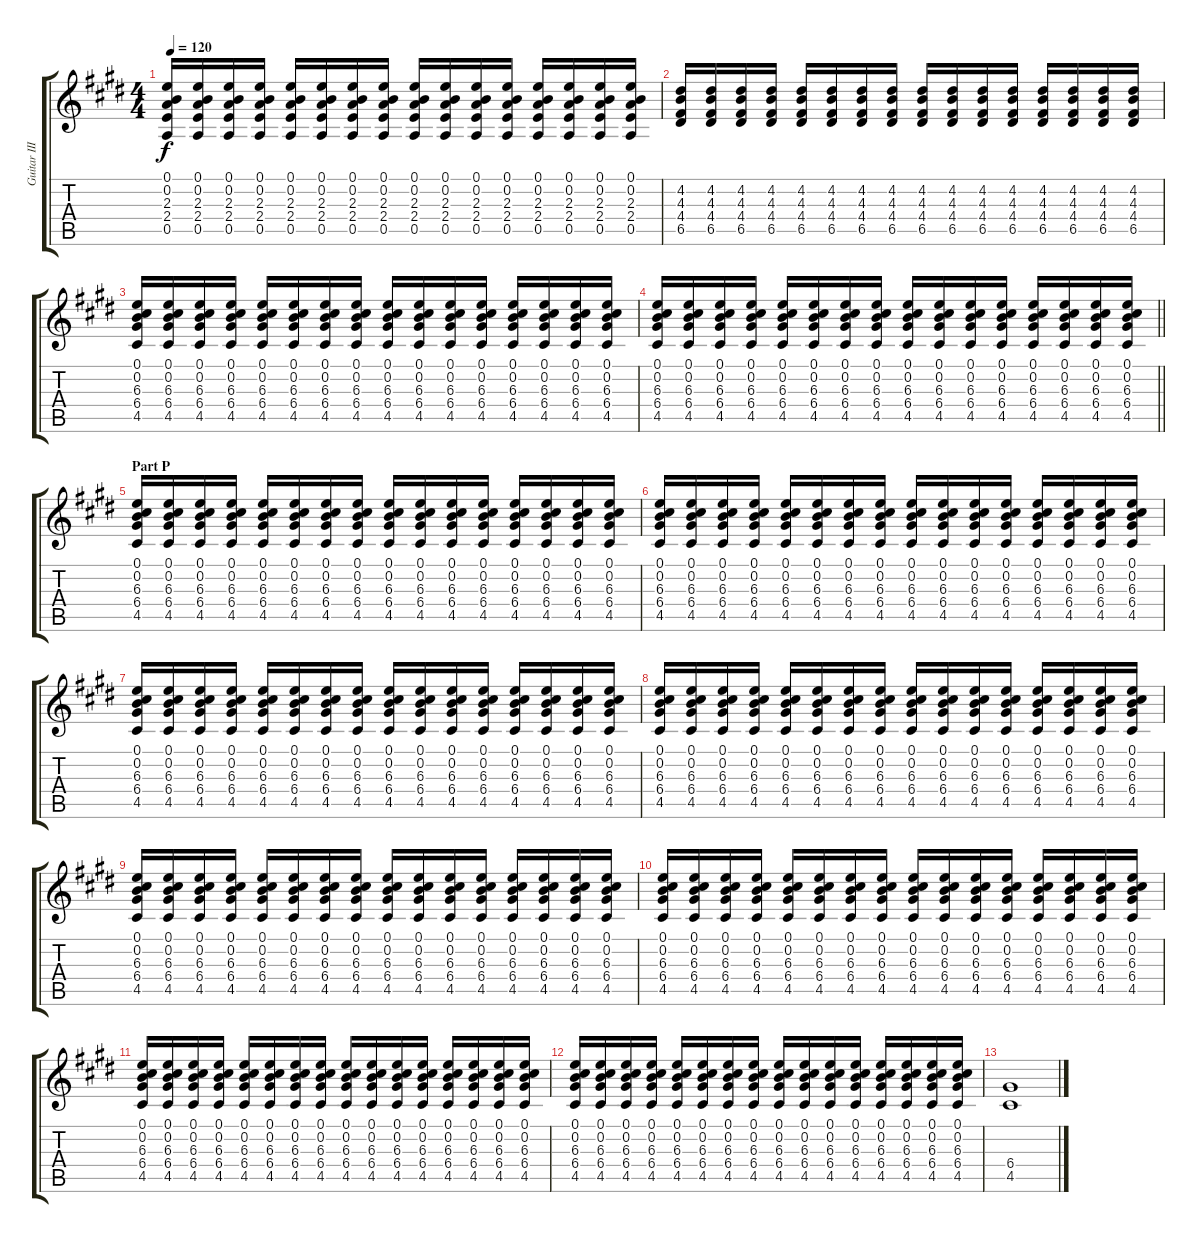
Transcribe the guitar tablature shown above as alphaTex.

\track ("Guitar III (Inoran)" "Guitar III") {instrument distortionguitar}
\staff {score tabs}
\tuning (E4 B3 G3 D3 A2 E2) {hide}
\ts (4 4)
\tempo 120
\clef g2
\ks e
(0.1 0.2 2.3 2.4 0.5).16{dy f} (0.1 0.2 2.3 2.4 0.5).16 (0.1 0.2 2.3 2.4 0.5).16 (0.1 0.2 2.3 2.4 0.5).16 (0.1 0.2 2.3 2.4 0.5).16 (0.1 0.2 2.3 2.4 0.5).16 (0.1 0.2 2.3 2.4 0.5).16 (0.1 0.2 2.3 2.4 0.5).16 (0.1 0.2 2.3 2.4 0.5).16 (0.1 0.2 2.3 2.4 0.5).16 (0.1 0.2 2.3 2.4 0.5).16 (0.1 0.2 2.3 2.4 0.5).16 (0.1 0.2 2.3 2.4 0.5).16 (0.1 0.2 2.3 2.4 0.5).16 (0.1 0.2 2.3 2.4 0.5).16 (0.1 0.2 2.3 2.4 0.5).16 |
(4.2 4.3 4.4 6.5).16 (4.2 4.3 4.4 6.5).16 (4.2 4.3 4.4 6.5).16 (4.2 4.3 4.4 6.5).16 (4.2 4.3 4.4 6.5).16 (4.2 4.3 4.4 6.5).16 (4.2 4.3 4.4 6.5).16 (4.2 4.3 4.4 6.5).16 (4.2 4.3 4.4 6.5).16 (4.2 4.3 4.4 6.5).16 (4.2 4.3 4.4 6.5).16 (4.2 4.3 4.4 6.5).16 (4.2 4.3 4.4 6.5).16 (4.2 4.3 4.4 6.5).16 (4.2 4.3 4.4 6.5).16 (4.2 4.3 4.4 6.5).16 |
(0.1 0.2 6.3 6.4 4.5).16 (0.1 0.2 6.3 6.4 4.5).16 (0.1 0.2 6.3 6.4 4.5).16 (0.1 0.2 6.3 6.4 4.5).16 (0.1 0.2 6.3 6.4 4.5).16 (0.1 0.2 6.3 6.4 4.5).16 (0.1 0.2 6.3 6.4 4.5).16 (0.1 0.2 6.3 6.4 4.5).16 (0.1 0.2 6.3 6.4 4.5).16 (0.1 0.2 6.3 6.4 4.5).16 (0.1 0.2 6.3 6.4 4.5).16 (0.1 0.2 6.3 6.4 4.5).16 (0.1 0.2 6.3 6.4 4.5).16 (0.1 0.2 6.3 6.4 4.5).16 (0.1 0.2 6.3 6.4 4.5).16 (0.1 0.2 6.3 6.4 4.5).16 |
\barLineRight lightlight
(0.1 0.2 6.3 6.4 4.5).16 (0.1 0.2 6.3 6.4 4.5).16 (0.1 0.2 6.3 6.4 4.5).16 (0.1 0.2 6.3 6.4 4.5).16 (0.1 0.2 6.3 6.4 4.5).16 (0.1 0.2 6.3 6.4 4.5).16 (0.1 0.2 6.3 6.4 4.5).16 (0.1 0.2 6.3 6.4 4.5).16 (0.1 0.2 6.3 6.4 4.5).16 (0.1 0.2 6.3 6.4 4.5).16 (0.1 0.2 6.3 6.4 4.5).16 (0.1 0.2 6.3 6.4 4.5).16 (0.1 0.2 6.3 6.4 4.5).16 (0.1 0.2 6.3 6.4 4.5).16 (0.1 0.2 6.3 6.4 4.5).16 (0.1 0.2 6.3 6.4 4.5).16 |
\section ("" "Part P")
(0.1 0.2 6.3 6.4 4.5).16 (0.1 0.2 6.3 6.4 4.5).16 (0.1 0.2 6.3 6.4 4.5).16 (0.1 0.2 6.3 6.4 4.5).16 (0.1 0.2 6.3 6.4 4.5).16 (0.1 0.2 6.3 6.4 4.5).16 (0.1 0.2 6.3 6.4 4.5).16 (0.1 0.2 6.3 6.4 4.5).16 (0.1 0.2 6.3 6.4 4.5).16 (0.1 0.2 6.3 6.4 4.5).16 (0.1 0.2 6.3 6.4 4.5).16 (0.1 0.2 6.3 6.4 4.5).16 (0.1 0.2 6.3 6.4 4.5).16 (0.1 0.2 6.3 6.4 4.5).16 (0.1 0.2 6.3 6.4 4.5).16 (0.1 0.2 6.3 6.4 4.5).16 |
(0.1 0.2 6.3 6.4 4.5).16 (0.1 0.2 6.3 6.4 4.5).16 (0.1 0.2 6.3 6.4 4.5).16 (0.1 0.2 6.3 6.4 4.5).16 (0.1 0.2 6.3 6.4 4.5).16 (0.1 0.2 6.3 6.4 4.5).16 (0.1 0.2 6.3 6.4 4.5).16 (0.1 0.2 6.3 6.4 4.5).16 (0.1 0.2 6.3 6.4 4.5).16 (0.1 0.2 6.3 6.4 4.5).16 (0.1 0.2 6.3 6.4 4.5).16 (0.1 0.2 6.3 6.4 4.5).16 (0.1 0.2 6.3 6.4 4.5).16 (0.1 0.2 6.3 6.4 4.5).16 (0.1 0.2 6.3 6.4 4.5).16 (0.1 0.2 6.3 6.4 4.5).16 |
(0.1 0.2 6.3 6.4 4.5).16 (0.1 0.2 6.3 6.4 4.5).16 (0.1 0.2 6.3 6.4 4.5).16 (0.1 0.2 6.3 6.4 4.5).16 (0.1 0.2 6.3 6.4 4.5).16 (0.1 0.2 6.3 6.4 4.5).16 (0.1 0.2 6.3 6.4 4.5).16 (0.1 0.2 6.3 6.4 4.5).16 (0.1 0.2 6.3 6.4 4.5).16 (0.1 0.2 6.3 6.4 4.5).16 (0.1 0.2 6.3 6.4 4.5).16 (0.1 0.2 6.3 6.4 4.5).16 (0.1 0.2 6.3 6.4 4.5).16 (0.1 0.2 6.3 6.4 4.5).16 (0.1 0.2 6.3 6.4 4.5).16 (0.1 0.2 6.3 6.4 4.5).16 |
(0.1 0.2 6.3 6.4 4.5).16 (0.1 0.2 6.3 6.4 4.5).16 (0.1 0.2 6.3 6.4 4.5).16 (0.1 0.2 6.3 6.4 4.5).16 (0.1 0.2 6.3 6.4 4.5).16 (0.1 0.2 6.3 6.4 4.5).16 (0.1 0.2 6.3 6.4 4.5).16 (0.1 0.2 6.3 6.4 4.5).16 (0.1 0.2 6.3 6.4 4.5).16 (0.1 0.2 6.3 6.4 4.5).16 (0.1 0.2 6.3 6.4 4.5).16 (0.1 0.2 6.3 6.4 4.5).16 (0.1 0.2 6.3 6.4 4.5).16 (0.1 0.2 6.3 6.4 4.5).16 (0.1 0.2 6.3 6.4 4.5).16 (0.1 0.2 6.3 6.4 4.5).16 |
(0.1 0.2 6.3 6.4 4.5).16 (0.1 0.2 6.3 6.4 4.5).16 (0.1 0.2 6.3 6.4 4.5).16 (0.1 0.2 6.3 6.4 4.5).16 (0.1 0.2 6.3 6.4 4.5).16 (0.1 0.2 6.3 6.4 4.5).16 (0.1 0.2 6.3 6.4 4.5).16 (0.1 0.2 6.3 6.4 4.5).16 (0.1 0.2 6.3 6.4 4.5).16 (0.1 0.2 6.3 6.4 4.5).16 (0.1 0.2 6.3 6.4 4.5).16 (0.1 0.2 6.3 6.4 4.5).16 (0.1 0.2 6.3 6.4 4.5).16 (0.1 0.2 6.3 6.4 4.5).16 (0.1 0.2 6.3 6.4 4.5).16 (0.1 0.2 6.3 6.4 4.5).16 |
(0.1 0.2 6.3 6.4 4.5).16 (0.1 0.2 6.3 6.4 4.5).16 (0.1 0.2 6.3 6.4 4.5).16 (0.1 0.2 6.3 6.4 4.5).16 (0.1 0.2 6.3 6.4 4.5).16 (0.1 0.2 6.3 6.4 4.5).16 (0.1 0.2 6.3 6.4 4.5).16 (0.1 0.2 6.3 6.4 4.5).16 (0.1 0.2 6.3 6.4 4.5).16 (0.1 0.2 6.3 6.4 4.5).16 (0.1 0.2 6.3 6.4 4.5).16 (0.1 0.2 6.3 6.4 4.5).16 (0.1 0.2 6.3 6.4 4.5).16 (0.1 0.2 6.3 6.4 4.5).16 (0.1 0.2 6.3 6.4 4.5).16 (0.1 0.2 6.3 6.4 4.5).16 |
(0.1 0.2 6.3 6.4 4.5).16 (0.1 0.2 6.3 6.4 4.5).16 (0.1 0.2 6.3 6.4 4.5).16 (0.1 0.2 6.3 6.4 4.5).16 (0.1 0.2 6.3 6.4 4.5).16 (0.1 0.2 6.3 6.4 4.5).16 (0.1 0.2 6.3 6.4 4.5).16 (0.1 0.2 6.3 6.4 4.5).16 (0.1 0.2 6.3 6.4 4.5).16 (0.1 0.2 6.3 6.4 4.5).16 (0.1 0.2 6.3 6.4 4.5).16 (0.1 0.2 6.3 6.4 4.5).16 (0.1 0.2 6.3 6.4 4.5).16 (0.1 0.2 6.3 6.4 4.5).16 (0.1 0.2 6.3 6.4 4.5).16 (0.1 0.2 6.3 6.4 4.5).16 |
(0.1 0.2 6.3 6.4 4.5).16 (0.1 0.2 6.3 6.4 4.5).16 (0.1 0.2 6.3 6.4 4.5).16 (0.1 0.2 6.3 6.4 4.5).16 (0.1 0.2 6.3 6.4 4.5).16 (0.1 0.2 6.3 6.4 4.5).16 (0.1 0.2 6.3 6.4 4.5).16 (0.1 0.2 6.3 6.4 4.5).16 (0.1 0.2 6.3 6.4 4.5).16 (0.1 0.2 6.3 6.4 4.5).16 (0.1 0.2 6.3 6.4 4.5).16 (0.1 0.2 6.3 6.4 4.5).16 (0.1 0.2 6.3 6.4 4.5).16 (0.1 0.2 6.3 6.4 4.5).16 (0.1 0.2 6.3 6.4 4.5).16 (0.1 0.2 6.3 6.4 4.5).16 |
(6.4 4.5).1
